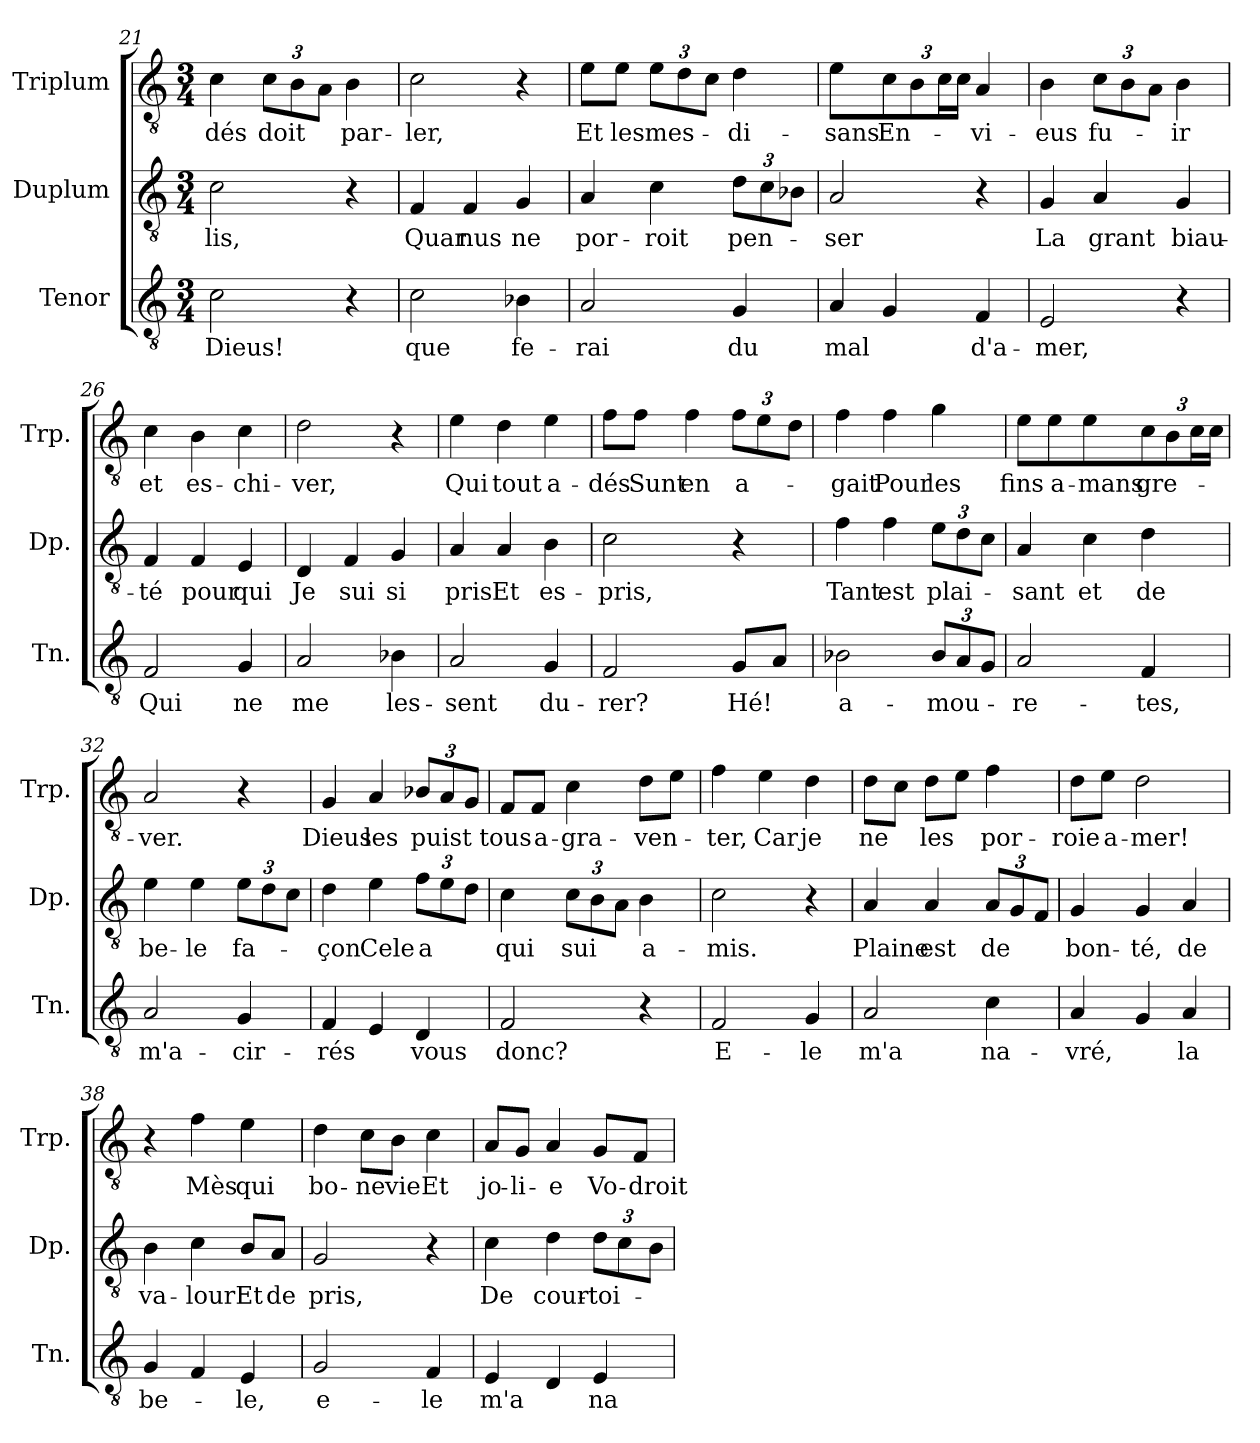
**kern	**text	**kern	**text	**kern	**text
*part3	*part3	*part2	*part2	*part1	*part1
*staff3	*staff3	*staff2	*staff2	*staff1	*staff1
*I"Tenor	*	*I"Duplum	*	*I"Triplum	*
*I'Tn.	*	*I'Dp.	*	*I'Trp.	*
*clefGv2	*	*clefGv2	*	*clefGv2	*
*k[]	*	*k[]	*	*k[]	*
*M3/4	*	*M3/4	*	*M3/4	*
=21	=21	=21	=21	=21	=21
!	!LO:LY:b	!	!LO:LY:b	!	!LO:LY:b
2c\	Dieus!	2c\	-lis,	4c\	-dés
*	*	*	*	*Xbrackettup	*
!	!	!	!	!	!LO:LY:b
.	.	.	.	12c\L	doit
.	.	.	.	12B\	.
.	.	.	.	12A\J	.
!	!	!	!	!	!LO:LY:b
4r	.	4r	.	4B\	par-
=22	=22	=22	=22	=22	=22
!	!LO:LY:b	!	!LO:LY:b	!	!LO:LY:b
2c\	que	4F/	Quar	2c\	-ler,
!	!	!	!LO:LY:b	!	!
.	.	4F/	nus	.	.
!	!LO:LY:b	!	!LO:LY:b	!	!
4B-X\	fe-	4G/	ne	4r	.
!!LO:LB:g=z
=23	=23	=23	=23	=23	=23
!	!LO:LY:b	!	!LO:LY:b	!	!LO:LY:b
2A/	-rai	4A/	por-	8e\L	Et
!	!	!	!	!	!LO:LY:b
.	.	.	.	8e\J	les
!	!	!	!LO:LY:b	!	!LO:LY:b
.	.	4c\	-roit	12e\L	mes-
.	.	.	.	12d\	.
.	.	.	.	12c\J	.
!	!LO:LY:b	!	!	!	!
*	*	*Xbrackettup	*	*	*
!	!	!	!LO:LY:b	!	!LO:LY:b
4G/	du	12d\L	pen-	4d\	-di-
.	.	12c\	.	.	.
.	.	12B-X\J	.	.	.
=24	=24	=24	=24	=24	=24
!	!LO:LY:b	!	!LO:LY:b	!	!LO:LY:b
4A/	mal	2A/	-ser	4e\	-sans
!	!	!	!	!	!LO:LY:b
4G/	.	.	.	12c\L	En-
.	.	.	.	12B\	.
*	*	*	*	*tremolo	*
.	.	.	.	24c\	.
.	.	.	.	24c\JJ	.
*	*	*	*	*Xtremolo	*
!	!LO:LY:b	!	!	!	!LO:LY:b
4F/	d'a-	4r	.	4A/	-vi-
=25	=25	=25	=25	=25	=25
!	!LO:LY:b	!	!LO:LY:b	!	!LO:LY:b
2E/	-mer,	4G/	La	4B\	-eus
!	!	!	!LO:LY:b	!	!LO:LY:b
.	.	4A/	grant	12c\L	fu-
.	.	.	.	12B\	.
.	.	.	.	12A\J	.
!	!	!	!LO:LY:b	!	!LO:LY:b
4r	.	4G/	biau-	4B\	-ir
=26	=26	=26	=26	=26	=26
!	!LO:LY:b	!	!LO:LY:b	!	!LO:LY:b
2F/	Qui	4F/	-té	4c\	et
!	!	!	!LO:LY:b	!	!LO:LY:b
.	.	4F/	pour	4B\	es-
!	!LO:LY:b	!	!LO:LY:b	!	!LO:LY:b
4G/	ne	4E/	qui	4c\	-chi-
=27	=27	=27	=27	=27	=27
!	!LO:LY:b	!	!LO:LY:b	!	!LO:LY:b
2A/	me	4D/	Je	2d\	-ver,
!	!	!	!LO:LY:b	!	!
.	.	4F/	sui	.	.
!	!LO:LY:b	!	!LO:LY:b	!	!
4B-X\	les-	4G/	si	4r	.
=28	=28	=28	=28	=28	=28
!	!LO:LY:b	!	!LO:LY:b	!	!LO:LY:b
2A/	-sent	4A/	pris	4e\	Qui
!	!	!	!LO:LY:b	!	!LO:LY:b
.	.	4A/	Et	4d\	tout
!	!LO:LY:b	!	!LO:LY:b	!	!LO:LY:b
4G/	du-	4B\	es-	4e\	a-
!!LO:LB:g=z
=29	=29	=29	=29	=29	=29
!	!LO:LY:b	!	!LO:LY:b	!	!LO:LY:b
2F/	-rer?	2c\	-pris,	8f\L	-dés
!	!	!	!	!	!LO:LY:b
.	.	.	.	8f\J	Sunt
!	!	!	!	!	!LO:LY:b
.	.	.	.	4f\	en
!	!LO:LY:b	!	!	!	!LO:LY:b
8G/L	Hé!	4r	.	12f\L	a-
.	.	.	.	12e\	.
8A/J	.	.	.	.	.
.	.	.	.	12d\J	.
=30	=30	=30	=30	=30	=30
!	!LO:LY:b	!	!LO:LY:b	!	!LO:LY:b
2B-X\	a-	4f\	Tant	4f\	-gait
!	!	!	!LO:LY:b	!	!LO:LY:b
.	.	4f\	est	4f\	Pour
*Xbrackettup	*	*	*	*	*
!	!LO:LY:b	!	!LO:LY:b	!	!LO:LY:b
12B-/L	-mou-	12e\L	plai-	4g\	les
12A/	.	12d\	.	.	.
12G/J	.	12c\J	.	.	.
=31	=31	=31	=31	=31	=31
!	!LO:LY:b	!	!LO:LY:b	!	!LO:LY:b
2A/	-re-	4A/	-sant	8e\L	fins
!	!	!	!	!	!LO:LY:b
.	.	.	.	8e\J	a-
!	!	!	!LO:LY:b	!	!LO:LY:b
.	.	4c\	et	4e\	-mans
!	!LO:LY:b	!	!LO:LY:b	!	!LO:LY:b
4F/	-tes,	4d\	de	12c\L	gre-
.	.	.	.	12B\	.
*	*	*	*	*tremolo	*
.	.	.	.	24c\	.
.	.	.	.	24c\JJ	.
*	*	*	*	*Xtremolo	*
=32	=32	=32	=32	=32	=32
!	!LO:LY:b	!	!LO:LY:b	!	!LO:LY:b
2A/	m'a-	4e\	be-	2A/	-ver.
!	!	!	!LO:LY:b	!	!
.	.	4e\	-le	.	.
!	!LO:LY:b	!	!LO:LY:b	!	!
4G/	-cir-	12e\L	fa-	4r	.
.	.	12d\	.	.	.
.	.	12c\J	.	.	.
=33	=33	=33	=33	=33	=33
!	!LO:LY:b	!	!LO:LY:b	!	!LO:LY:b
4F/	-rés	4d\	-çon	4G/	Dieus
!	!	!	!LO:LY:b	!	!LO:LY:b
4E/	.	4e\	Cele	4A/	les
!	!LO:LY:b	!	!LO:LY:b	!	!LO:LY:b
4D/	vous	12f\L	a	12B-X/L	puist
.	.	12e\	.	12A/	.
.	.	12d\J	.	12G/J	.
!!LO:LB:g=z
=34	=34	=34	=34	=34	=34
!	!LO:LY:b	!	!LO:LY:b	!	!LO:LY:b
2F/	donc?	4c\	qui	8F/L	tous
!	!	!	!	!	!LO:LY:b
.	.	.	.	8F/J	a-
!	!	!	!LO:LY:b	!	!LO:LY:b
.	.	12c\L	sui	4c\	-gra-
.	.	12B\	.	.	.
.	.	12A\J	.	.	.
!	!	!	!LO:LY:b	!	!LO:LY:b
4r	.	4B\	a-	8d\L	-ven-
.	.	.	.	8e\J	.
=35	=35	=35	=35	=35	=35
!	!LO:LY:b	!	!LO:LY:b	!	!LO:LY:b
2F/	E-	2c\	-mis.	4f\	-ter,
!	!	!	!	!	!LO:LY:b
.	.	.	.	4e\	Car
!	!LO:LY:b	!	!	!	!LO:LY:b
4G/	-le	4r	.	4d\	je
=36	=36	=36	=36	=36	=36
!	!LO:LY:b	!	!LO:LY:b	!	!LO:LY:b
2A/	m'a	4A/	Plaine	8d\L	ne
.	.	.	.	8c\J	.
!	!	!	!LO:LY:b	!	!LO:LY:b
.	.	4A/	est	8d\L	les
.	.	.	.	8e\J	.
!	!LO:LY:b	!	!LO:LY:b	!	!LO:LY:b
4c\	na-	12A/L	de	4f\	por-
.	.	12G/	.	.	.
.	.	12F/J	.	.	.
=37	=37	=37	=37	=37	=37
!	!LO:LY:b	!	!LO:LY:b	!	!LO:LY:b
4A/	-vré,	4G/	bon-	8d\L	-roie
!	!	!	!	!	!LO:LY:b
.	.	.	.	8e\J	a-
!	!	!	!LO:LY:b	!	!LO:LY:b
4G/	.	4G/	-té,	2d\	-mer!
!	!LO:LY:b	!	!LO:LY:b	!	!
4A/	la	4A/	de	.	.
=38	=38	=38	=38	=38	=38
!	!LO:LY:b	!	!LO:LY:b	!	!
4G/	be-	4B\	va-	4r	.
!	!	!	!LO:LY:b	!	!LO:LY:b
4F/	.	4c\	-lour	4f\	Mès
!	!LO:LY:b	!	!LO:LY:b	!	!LO:LY:b
4E/	-le,	8B/L	Et	4e\	qui
!	!	!	!LO:LY:b	!	!
.	.	8A/J	de	.	.
=39	=39	=39	=39	=39	=39
!	!LO:LY:b	!	!LO:LY:b	!	!LO:LY:b
2G/	e-	2G/	pris,	4d\	bo-
!	!	!	!	!	!LO:LY:b
.	.	.	.	8c\L	-ne
!	!	!	!	!	!LO:LY:b
.	.	.	.	8B\J	vie
!	!LO:LY:b	!	!	!	!LO:LY:b
4F/	-le	4r	.	4c\	Et
!!LO:LB:g=z
=40	=40	=40	=40	=40	=40
!	!LO:LY:b	!	!LO:LY:b	!	!LO:LY:b
4E/	m'a	4c\	De	8A/L	jo-
!	!	!	!	!	!LO:LY:b
.	.	.	.	8G/J	-li-
!	!	!	!LO:LY:b	!	!LO:LY:b
4D/	.	4d\	cour-	4A/	-e
!	!LO:LY:b	!	!LO:LY:b	!	!LO:LY:b
4E/	na-	12d\L	-toi-	8G/L	Vo-
.	.	12c\	.	.	.
!	!	!	!	!	!LO:LY:b
.	.	.	.	8F/J	-droit
.	.	12B\J	.	.	.
=	=	=	=	=	=
*-	*-	*-	*-	*-	*-
